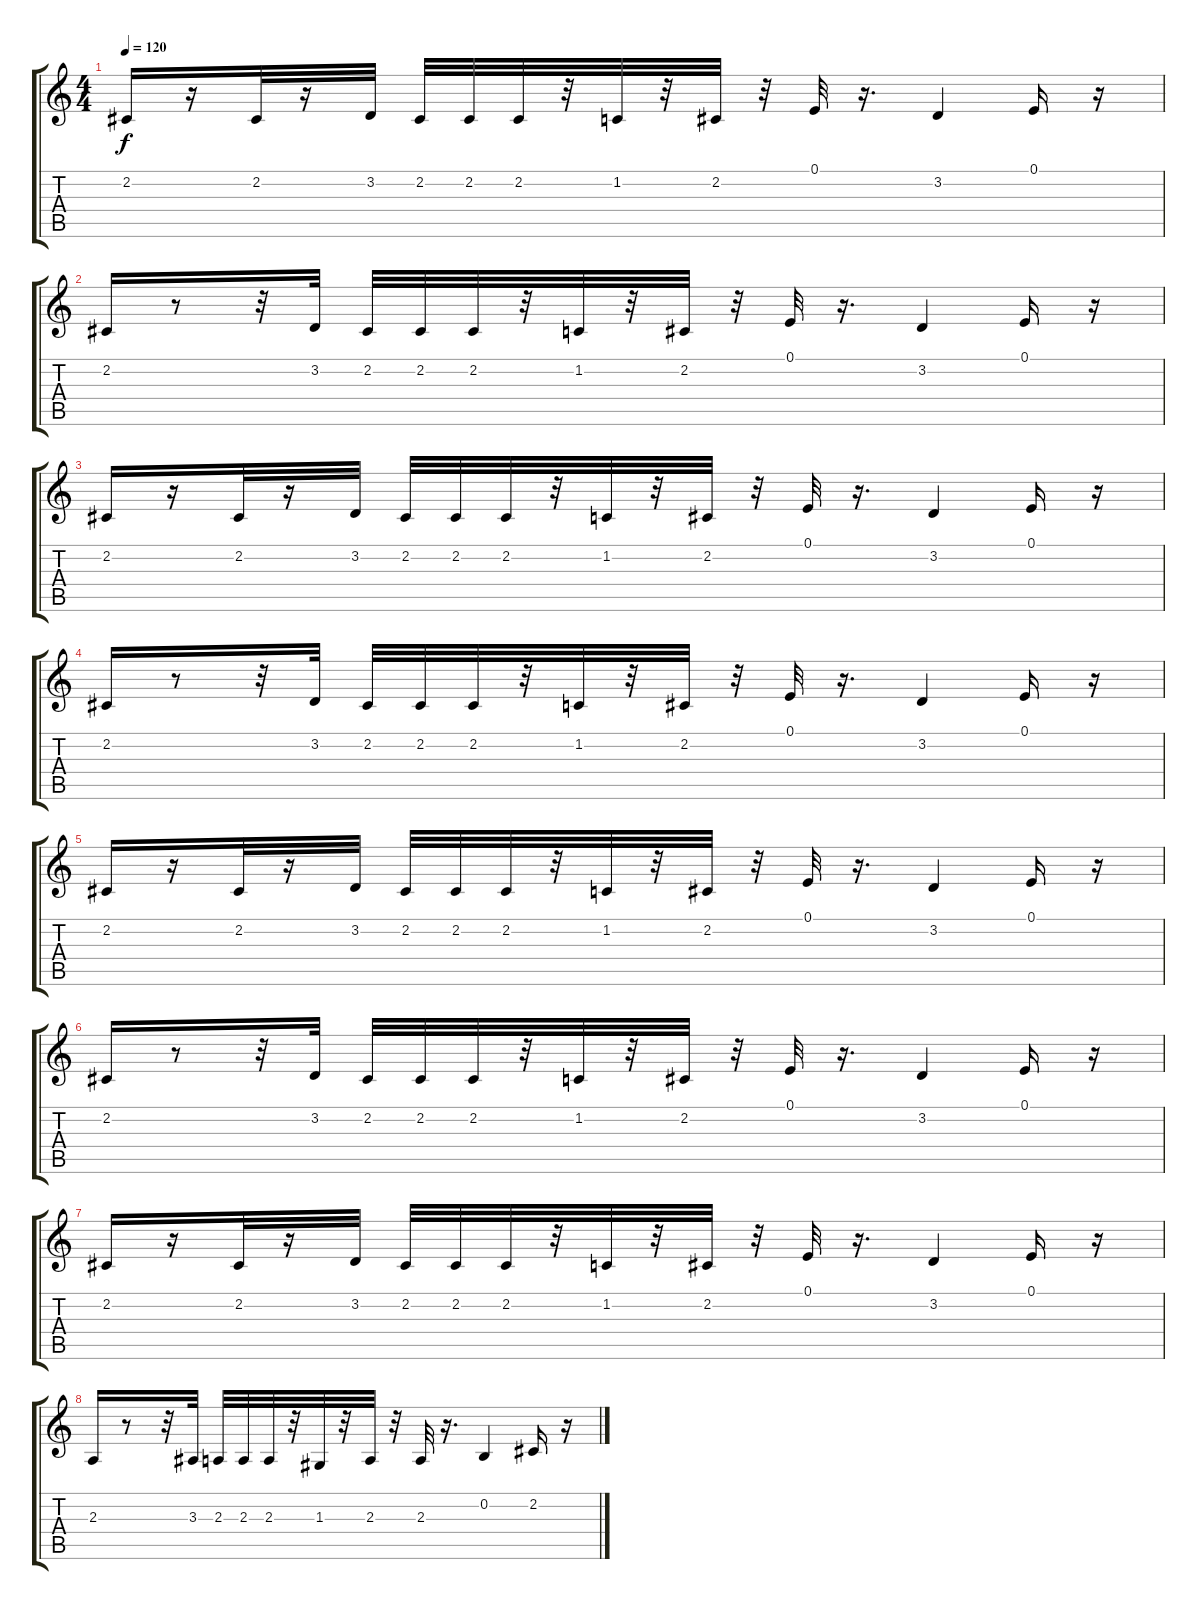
\track "" {instrument lead8bassandlead}
\staff {score tabs}
\tuning (E4 B3 G3 D3 A2 E2) {hide}
\ts (4 4)
\tempo 120
\clef g2
\ks c
2.2.16{dy f} r.16 2.2.32 r.16 3.2.32 2.2.32 2.2.32 2.2.32 r.32 1.2.32 r.32 2.2.32 r.32 0.1.32 r.16{d} 3.2.4{volume 4} 0.1.16{volume 9} r.16 |
2.2.16 r.8 r.32 3.2.32 2.2.32 2.2.32 2.2.32 r.32 1.2.32 r.32 2.2.32 r.32 0.1.32 r.16{d} 3.2.4{volume 4} 0.1.16{volume 9} r.16 |
2.2.16 r.16 2.2.32 r.16 3.2.32 2.2.32 2.2.32 2.2.32 r.32 1.2.32 r.32 2.2.32 r.32 0.1.32 r.16{d} 3.2.4{volume 4} 0.1.16{volume 9} r.16 |
2.2.16 r.8 r.32 3.2.32 2.2.32 2.2.32 2.2.32 r.32 1.2.32 r.32 2.2.32 r.32 0.1.32 r.16{d} 3.2.4{volume 4} 0.1.16{volume 9} r.16 |
2.2.16 r.16 2.2.32 r.16 3.2.32 2.2.32 2.2.32 2.2.32 r.32 1.2.32 r.32 2.2.32 r.32 0.1.32 r.16{d} 3.2.4{volume 4} 0.1.16{volume 9} r.16 |
2.2.16 r.8 r.32 3.2.32 2.2.32 2.2.32 2.2.32 r.32 1.2.32 r.32 2.2.32 r.32 0.1.32 r.16{d} 3.2.4{volume 4} 0.1.16{volume 9} r.16 |
2.2.16 r.16 2.2.32 r.16 3.2.32 2.2.32 2.2.32 2.2.32 r.32 1.2.32 r.32 2.2.32 r.32 0.1.32 r.16{d} 3.2.4{volume 4} 0.1.16{volume 9} r.16 |
2.3.16 r.8 r.32 3.3.32 2.3.32 2.3.32 2.3.32 r.32 1.3.32 r.32 2.3.32 r.32 2.3.32 r.16{d} 0.2.4{volume 4} 2.2.16{volume 9} r.16
